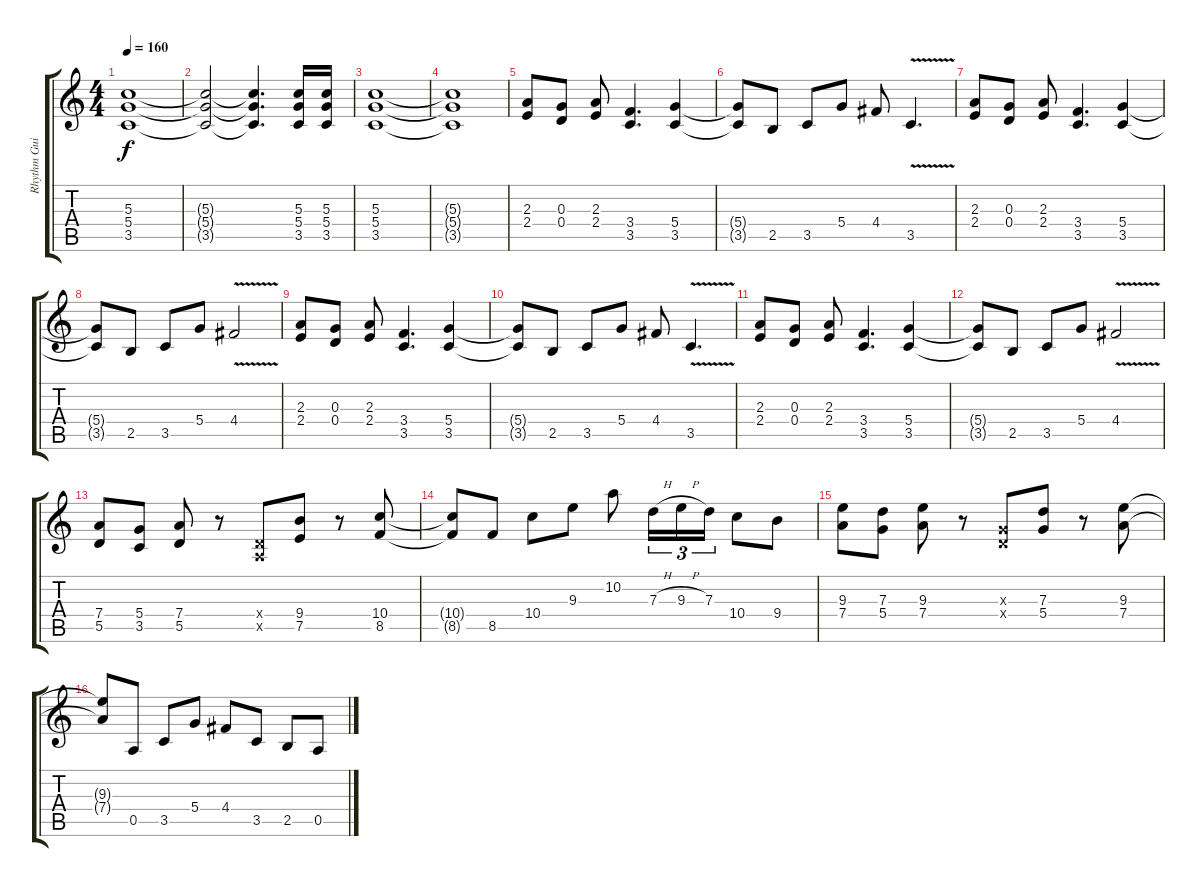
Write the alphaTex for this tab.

\track ("Rhythm Guitar" "Rhythm Gui") {instrument distortionguitar}
\staff {score tabs}
\tuning (E4 B3 G3 D3 A2 E2) {hide}
\ts (4 4)
\tempo 160
\clef g2
\ks c
(5.3 5.4 3.5).1{dy f} |
(5.3{t} 5.4{t} 3.5{t}).2 (5.3{t} 5.4{t} 3.5{t}).4{d} (5.3 5.4 3.5).16 (5.3 5.4 3.5).16 |
(5.3 5.4 3.5).1 |
(5.3{t} 5.4{t} 3.5{t}).1 |
(2.3 2.4).8 (0.3 0.4).8 (2.3 2.4).8 (3.4 3.5).4{d} (5.4 3.5).4 |
(5.4{t} 3.5{t}).8 2.5.8 3.5.8 5.4.8 4.4.8 3.5{v}.4{d} |
(2.3 2.4).8 (0.3 0.4).8 (2.3 2.4).8 (3.4 3.5).4{d} (5.4 3.5).4 |
(5.4{t} 3.5{t}).8 2.5.8 3.5.8 5.4.8 4.4{v}.2 |
(2.3 2.4).8 (0.3 0.4).8 (2.3 2.4).8 (3.4 3.5).4{d} (5.4 3.5).4 |
(5.4{t} 3.5{t}).8 2.5.8 3.5.8 5.4.8 4.4.8 3.5{v}.4{d} |
(2.3 2.4).8 (0.3 0.4).8 (2.3 2.4).8 (3.4 3.5).4{d} (5.4 3.5).4 |
(5.4{t} 3.5{t}).8 2.5.8 3.5.8 5.4.8 4.4{v}.2 |
(7.4 5.5).8 (5.4 3.5).8 (7.4 5.5).8 r.8 (0.4{x} 0.5{x}).8 (9.4 7.5).8 r.8 (10.4 8.5).8 |
(10.4{t} 8.5{t}).8 8.5.8 10.4.8 9.3.8 10.2.8 7.3{h}.16{tu (3 2)} 9.3{h}.16{tu (3 2)} 7.3.16{tu (3 2)} 10.4.8 9.4.8 |
(9.3 7.4).8 (7.3 5.4).8 (9.3 7.4).8 r.8 (0.3{x} 0.4{x}).8 (7.3 5.4).8 r.8 (9.3 7.4).8 |
(9.3{t} 7.4{t}).8 0.5.8 3.5.8 5.4.8 4.4.8 3.5.8 2.5.8 0.5.8
